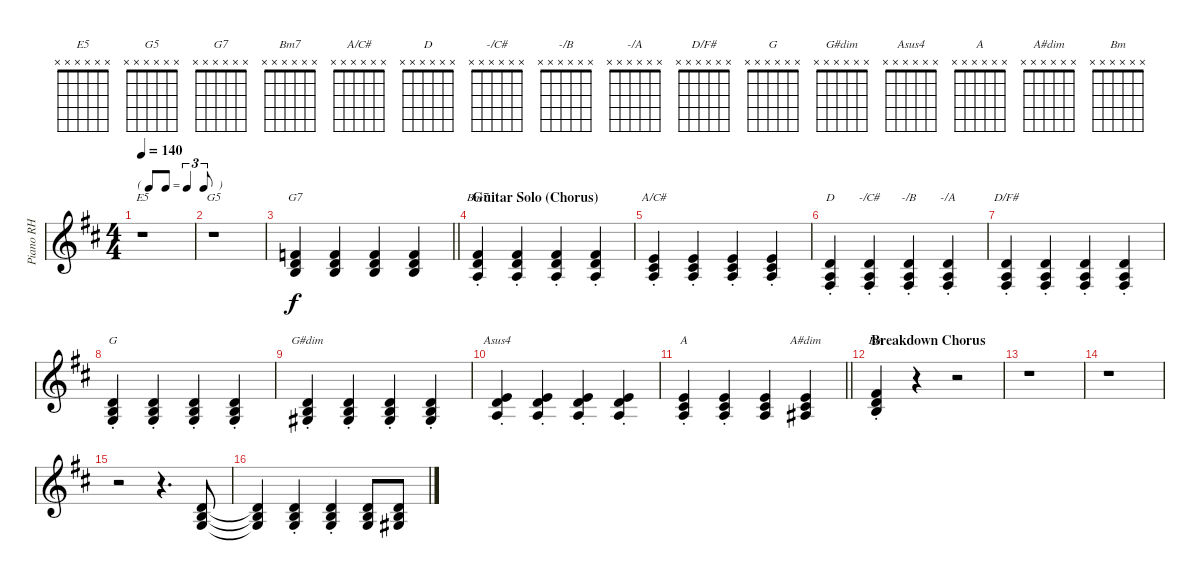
\track ("Piano RH" "Piano RH") {instrument brightacousticpiano}
\staff {score}
\tuning (E4 B3 G3 D3 A2 E2) {hide}
\chord ("E5" x x x x x x)
\chord ("G5" x x x x x x)
\chord ("G7" x x x x x x)
\chord ("Bm7" x x x x x x)
\chord ("A/C#" x x x x x x)
\chord ("D" x x x x x x)
\chord ("-/C#" x x x x x x)
\chord ("-/B" x x x x x x)
\chord ("-/A" x x x x x x)
\chord ("D/F#" x x x x x x)
\chord ("G" x x x x x x)
\chord ("G#dim" x x x x x x)
\chord ("Asus4" x x x x x x)
\chord ("A" x x x x x x)
\chord ("A#dim" x x x x x x)
\chord ("Bm" x x x x x x)
\ts (4 4)
\tf triplet8th
\tempo 140
\clef g2
\ks d
r.1{ch "E5" dy f} |
r.1{ch "G5"} |
\barLineRight lightlight
(1.1 3.2 4.3).4{ch "G7"} (1.1 3.2 4.3).4 (1.1 3.2 4.3).4 (1.1 3.2 4.3).4 |
\section ("" "Guitar Solo (Chorus)")
(2.1{st} 3.2{st} 2.3{st}).4{ch "Bm7"} (2.1{st} 3.2{st} 2.3{st}).4 (2.1{st} 3.2{st} 2.3{st}).4 (2.1{st} 3.2{st} 2.3{st}).4 |
(0.1{st} 2.2{st} 2.3{st}).4{ch "A/C#"} (0.1{st} 2.2{st} 2.3{st}).4 (0.1{st} 2.2{st} 2.3{st}).4 (0.1{st} 2.2{st} 2.3{st}).4 |
(3.2{st} 2.3{st} 4.4{st}).4{ch "D"} (3.2{st} 2.3{st} 4.4{st}).4{ch "-/C#"} (3.2{st} 2.3{st} 4.4{st}).4{ch "-/B"} (3.2{st} 2.3{st} 4.4{st}).4{ch "-/A"} |
(3.2{st} 2.3{st} 4.4{st}).4{ch "D/F#"} (3.2{st} 2.3{st} 4.4{st}).4 (3.2{st} 2.3{st} 4.4{st}).4 (3.2{st} 2.3{st} 4.4{st}).4 |
(3.2{st} 4.3{st} 5.4{st}).4{ch "G"} (3.2{st} 4.3{st} 5.4{st}).4 (3.2{st} 4.3{st} 5.4{st}).4 (3.2{st} 4.3{st} 5.4{st}).4 |
(3.2{st} 4.3{st} 6.4{st}).4{ch "G#dim"} (3.2{st} 4.3{st} 6.4{st}).4 (3.2{st} 4.3{st} 6.4{st}).4 (3.2{st} 4.3{st} 6.4{st}).4 |
(0.1{st} 3.2{st} 2.3{st}).4{ch "Asus4"} (0.1{st} 3.2{st} 2.3{st}).4 (0.1{st} 3.2{st} 2.3{st}).4 (0.1{st} 3.2{st} 2.3{st}).4 |
\barLineRight lightlight
(0.1{st} 2.2{st} 2.3{st}).4{ch "A"} (0.1{st} 2.2{st} 2.3{st}).4 (0.1 2.2 2.3).4 (0.1 2.2 3.3).4{ch "A#dim"} |
\section ("" "Breakdown Chorus")
(2.1{st} 3.2{st} 4.3{st}).4{ch "Bm"} r.4 r.2 |
r.1 |
r.1 |
r.2 r.4{d} (3.2 4.3 5.4).8 |
(3.2{t} 4.3{t} 5.4{t}).4 (3.2{st} 4.3{st} 5.4{st}).4 (3.2{st} 4.3{st} 5.4{st}).4 (3.2 4.3 5.4).8 (3.2 4.3 6.4).8
